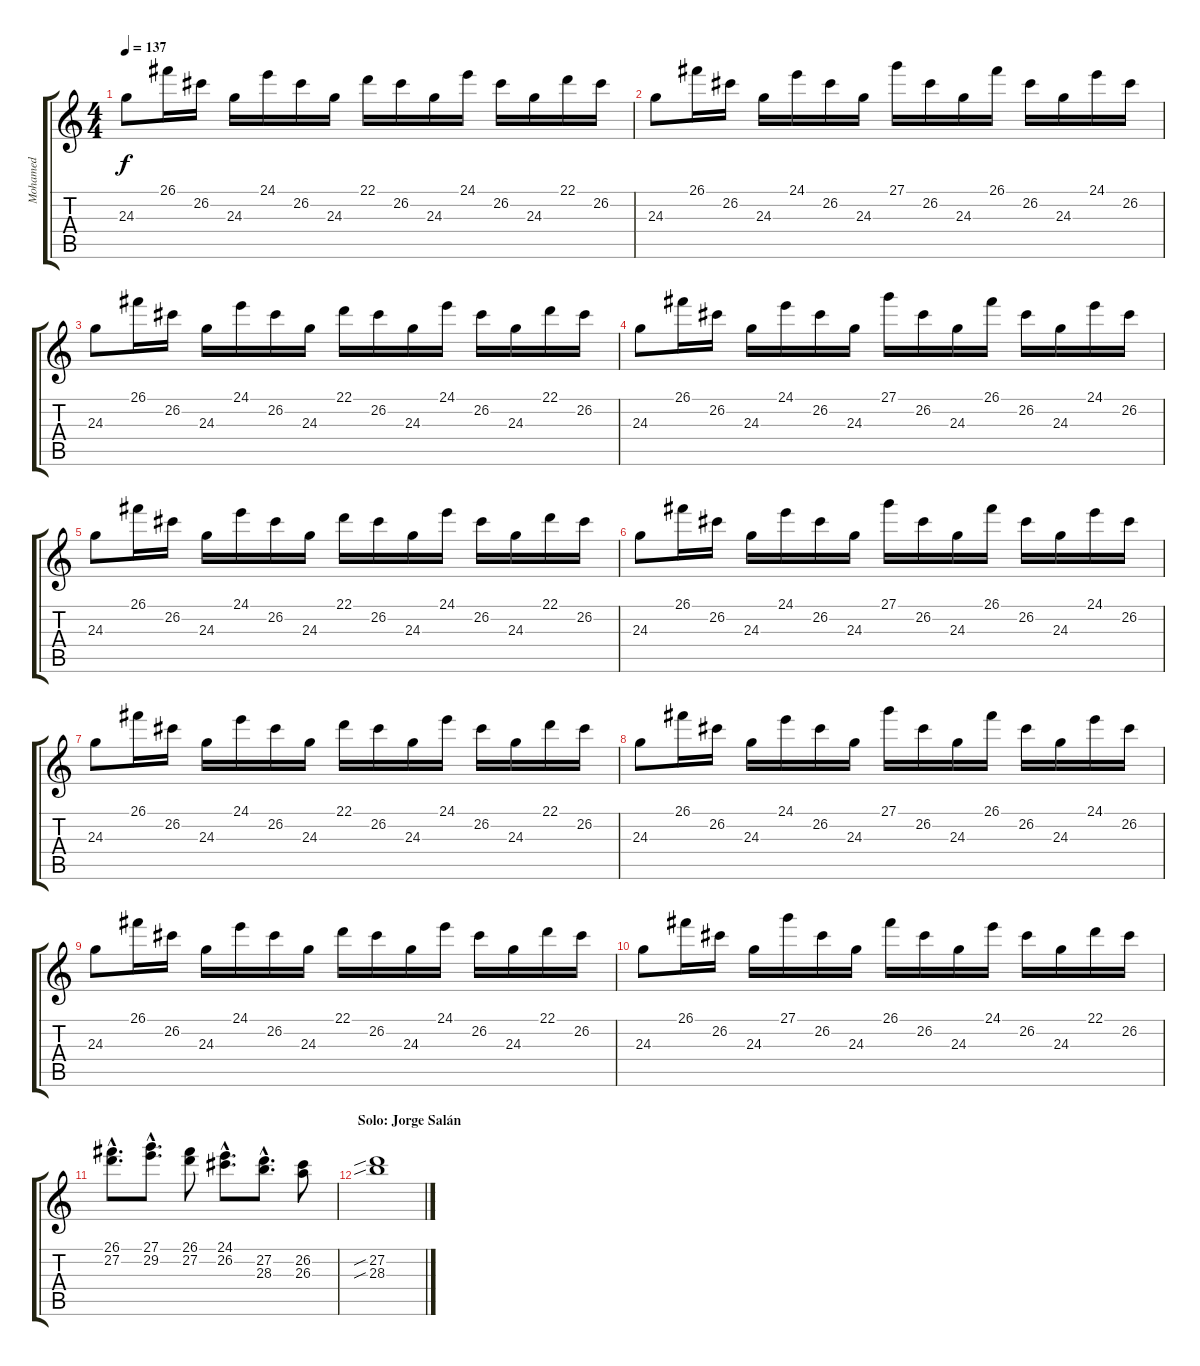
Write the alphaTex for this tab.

\track ("Mohamed" "Mohamed") {instrument violin}
\staff {score tabs}
\tuning (E4 B3 G3 D3 A2 E2) {hide}
\ts (4 4)
\tempo 137
\clef g2
\ks c
24.3.8{dy f} 26.1.16 26.2.16 24.3.16 24.1.16 26.2.16 24.3.16 22.1.16 26.2.16 24.3.16 24.1.16 26.2.16 24.3.16 22.1.16 26.2.16 |
24.3.8 26.1.16 26.2.16 24.3.16 24.1.16 26.2.16 24.3.16 27.1.16 26.2.16 24.3.16 26.1.16 26.2.16 24.3.16 24.1.16 26.2.16 |
24.3.8 26.1.16 26.2.16 24.3.16 24.1.16 26.2.16 24.3.16 22.1.16 26.2.16 24.3.16 24.1.16 26.2.16 24.3.16 22.1.16 26.2.16 |
24.3.8 26.1.16 26.2.16 24.3.16 24.1.16 26.2.16 24.3.16 27.1.16 26.2.16 24.3.16 26.1.16 26.2.16 24.3.16 24.1.16 26.2.16 |
24.3.8 26.1.16 26.2.16 24.3.16 24.1.16 26.2.16 24.3.16 22.1.16 26.2.16 24.3.16 24.1.16 26.2.16 24.3.16 22.1.16 26.2.16 |
24.3.8 26.1.16 26.2.16 24.3.16 24.1.16 26.2.16 24.3.16 27.1.16 26.2.16 24.3.16 26.1.16 26.2.16 24.3.16 24.1.16 26.2.16 |
24.3.8 26.1.16 26.2.16 24.3.16 24.1.16 26.2.16 24.3.16 22.1.16 26.2.16 24.3.16 24.1.16 26.2.16 24.3.16 22.1.16 26.2.16 |
24.3.8 26.1.16 26.2.16 24.3.16 24.1.16 26.2.16 24.3.16 27.1.16 26.2.16 24.3.16 26.1.16 26.2.16 24.3.16 24.1.16 26.2.16 |
24.3.8 26.1.16 26.2.16 24.3.16 24.1.16 26.2.16 24.3.16 22.1.16 26.2.16 24.3.16 24.1.16 26.2.16 24.3.16 22.1.16 26.2.16 |
24.3.8 26.1.16 26.2.16 24.3.16 27.1.16 26.2.16 24.3.16 26.1.16 26.2.16 24.3.16 24.1.16 26.2.16 24.3.16 22.1.16 26.2.16 |
(26.1{hac} 27.2{hac}).8{d} (27.1{hac} 29.2{hac}).8{d} (26.1 27.2).8 (24.1{hac} 26.2{hac}).8{d} (27.2{hac} 28.3{hac}).8{d} (26.2 26.3).8 |
\section ("" "Solo: Jorge Salán")
(27.2{sib} 28.3{sib}).1
